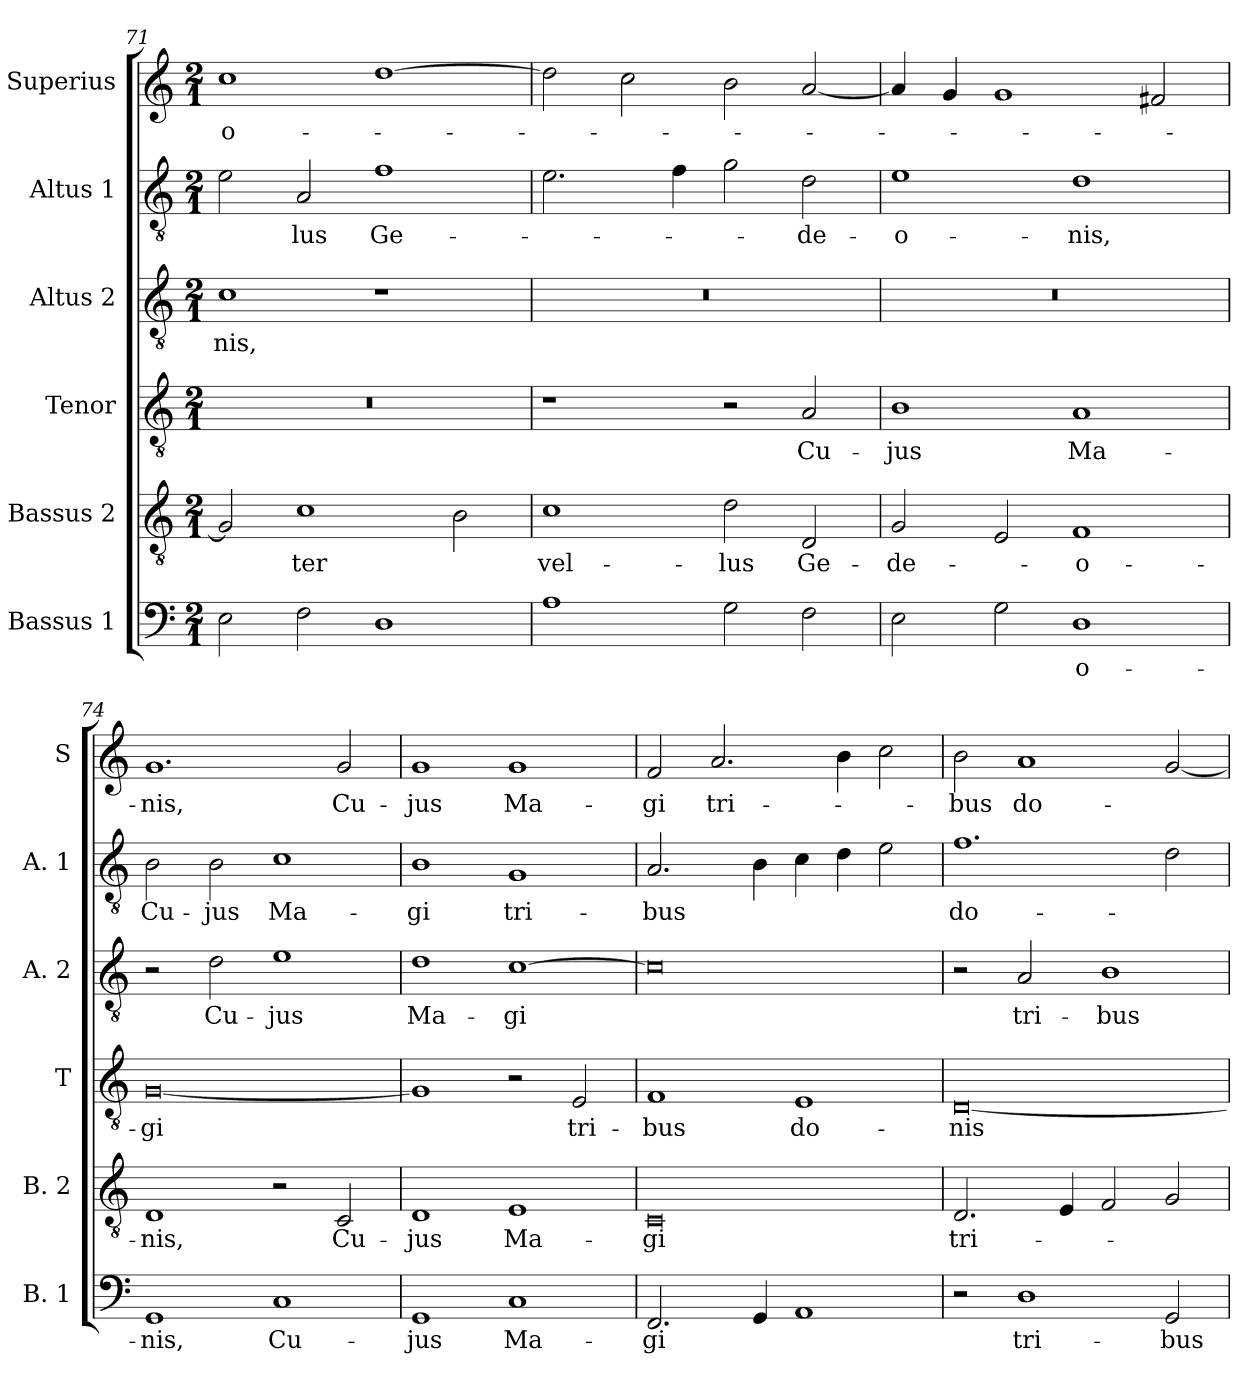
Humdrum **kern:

**kern	**text	**kern	**text	**kern	**text	**kern	**text	**kern	**text	**kern	**text
*part6	*part6	*part5	*part5	*part4	*part4	*part3	*part3	*part2	*part2	*part1	*part1
*staff6	*staff6	*staff5	*staff5	*staff4	*staff4	*staff3	*staff3	*staff2	*staff2	*staff1	*staff1
*I"Bassus 1	*	*I"Bassus 2	*	*I"Tenor	*	*I"Altus 2	*	*I"Altus 1	*	*I"Superius	*
*I'B. 1	*	*I'B. 2	*	*I'T	*	*I'A. 2	*	*I'A. 1	*	*I'S	*
*clefF4	*	*clefGv2	*	*clefGv2	*	*clefGv2	*	*clefGv2	*	*clefG2	*
*k[]	*	*k[]	*	*k[]	*	*k[]	*	*k[]	*	*k[]	*
*C:	*	*C:	*	*C:	*	*C:	*	*C:	*	*C:	*
*M2/1	*	*M2/1	*	*M2/1	*	*M2/1	*	*M2/1	*	*M2/1	*
=71	=71	=71	=71	=71	=71	=71	=71	=71	=71	=71	=71
2E	.	2G]	.	0r	.	1c	-nis,	2e	.	1cc	-o-
2F	.	1c	-ter	.	.	.	.	2A	-lus	.	.
1D	.	.	.	.	.	1r	.	1f	Ge-	[1dd	.
.	.	2B	.	.	.	.	.	.	.	.	.
=72	=72	=72	=72	=72	=72	=72	=72	=72	=72	=72	=72
1A	.	1c	vel-	1r	.	0r	.	2.e	.	2dd]	.
.	.	.	.	.	.	.	.	.	.	2cc	.
.	.	.	.	.	.	.	.	4f	.	.	.
2G	.	2d	-lus	2r	.	.	.	2g	.	2b	.
2F	.	2D	Ge-	2A	Cu-	.	.	2d	-de-	[2a	.
=73	=73	=73	=73	=73	=73	=73	=73	=73	=73	=73	=73
2E	.	2G	-de-	1B	-jus	0r	.	1e	-o-	4a]	.
.	.	.	.	.	.	.	.	.	.	4g	.
2G	.	2E	.	.	.	.	.	.	.	1g	.
1D	-o-	1F	-o-	1A	Ma-	.	.	1d	-nis,	.	.
.	.	.	.	.	.	.	.	.	.	2f#X	.
=74	=74	=74	=74	=74	=74	=74	=74	=74	=74	=74	=74
1GG	-nis,	1D	-nis,	[0G	-gi	2r	.	2B	Cu-	1.g	-nis,
.	.	.	.	.	.	2d	Cu-	2B	-jus	.	.
1C	Cu-	2r	.	.	.	1e	-jus	1c	Ma-	.	.
.	.	2C	Cu-	.	.	.	.	.	.	2g	Cu-
=75	=75	=75	=75	=75	=75	=75	=75	=75	=75	=75	=75
1GG	-jus	1D	-jus	1G]	.	1d	Ma-	1B	-gi	1g	-jus
1C	Ma-	1E	Ma-	2r	.	[1c	-gi	1G	tri-	1g	Ma-
.	.	.	.	2E	tri-	.	.	.	.	.	.
=76	=76	=76	=76	=76	=76	=76	=76	=76	=76	=76	=76
2.FF	-gi	0C	-gi	1F	-bus	0c]	.	2.A	-bus	2f	-gi
.	.	.	.	.	.	.	.	.	.	2.a	tri-
4GG	.	.	.	.	.	.	.	4B	.	.	.
1AA	.	.	.	1E	do-	.	.	4c	.	.	.
.	.	.	.	.	.	.	.	4d	.	4b	.
.	.	.	.	.	.	.	.	2e	.	2cc	.
=77	=77	=77	=77	=77	=77	=77	=77	=77	=77	=77	=77
2r	.	2.D	tri-	[0D	-nis	2r	.	1.f	do-	2b	-bus
1D	tri-	.	.	.	.	2A	tri-	.	.	1a	do-
.	.	4E	.	.	.	.	.	.	.	.	.
.	.	2F	.	.	.	1B	-bus	.	.	.	.
2GG	-bus	2G	.	.	.	.	.	2d	.	[2g	.
=	=	=	=	=	=	=	=	=	=	=	=
*-	*-	*-	*-	*-	*-	*-	*-	*-	*-	*-	*-
